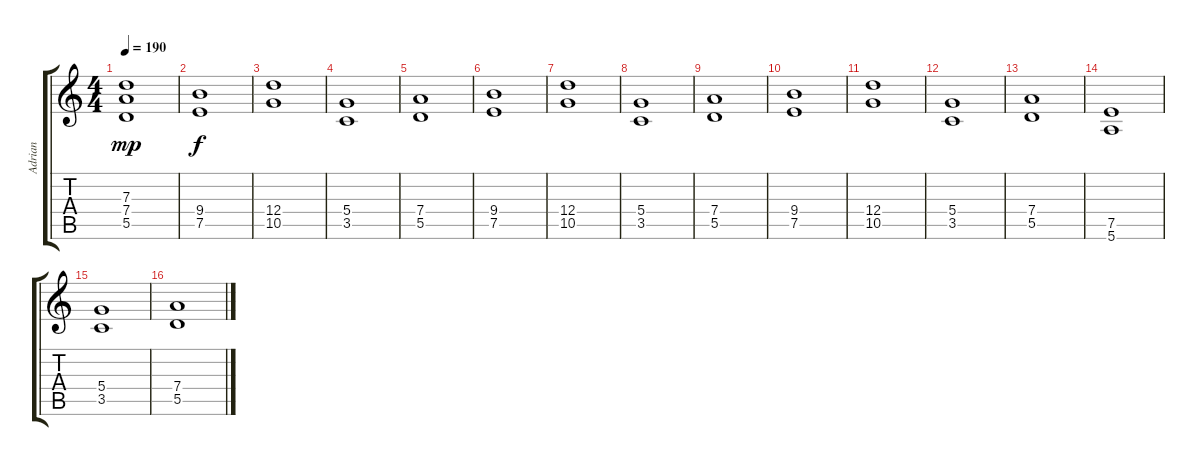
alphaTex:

\track ("Adrian" "Adrian") {instrument distortionguitar}
\staff {score tabs}
\tuning (E4 B3 G3 D3 A2 E2) {hide}
\ts (4 4)
\tempo 190
\clef g2
\ks c
(7.3 7.4 5.5).1{dy mp} |
(9.4 7.5).1{dy f} |
(12.4 10.5).1 |
(5.4 3.5).1 |
(7.4 5.5).1 |
(9.4 7.5).1 |
(12.4 10.5).1 |
(5.4 3.5).1 |
(7.4 5.5).1 |
(9.4 7.5).1 |
(12.4 10.5).1 |
(5.4 3.5).1 |
(7.4 5.5).1 |
(7.5 5.6).1 |
(5.4 3.5).1 |
(7.4 5.5).1
